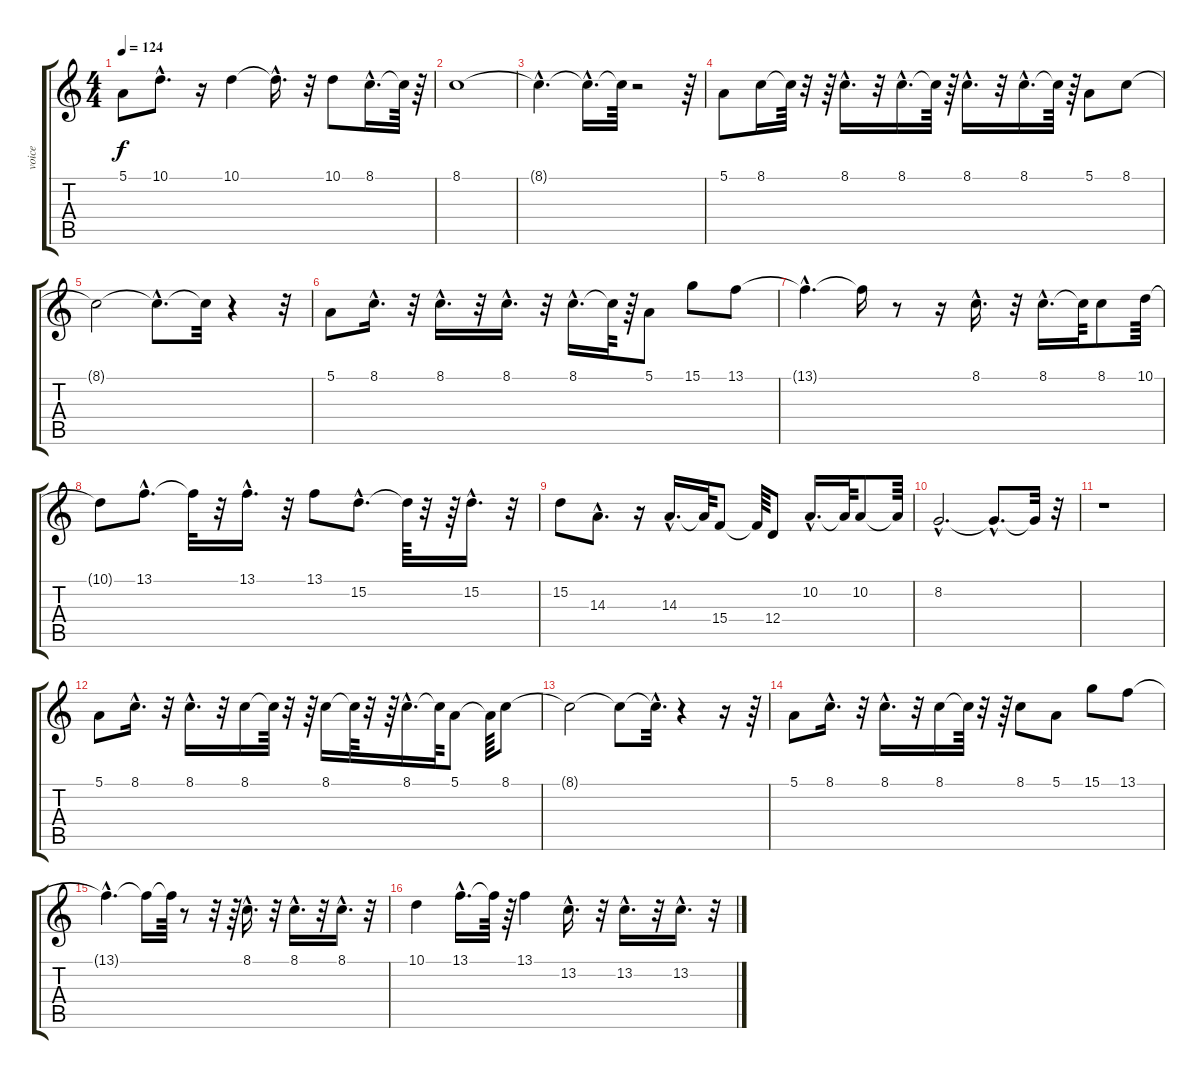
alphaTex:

\track ("voice" "voice") {instrument flute}
\staff {score tabs}
\tuning (E4 B3 G3 D3 A2 E2) {hide}
\ts (4 4)
\tempo 124
\clef g2
\ks c
5.1.8{dy f} 10.1{hac}.8{d} r.16 10.1.4 10.1{hac t}.16{d} r.32 10.1.8 8.1{hac}.16{d} 8.1{t}.64 r.64 |
8.1.1 |
8.1{hac t}.4{d} 8.1{hac t}.16{d} 8.1{t}.64 r.2 r.64 |
5.1.8 8.1.16 8.1{t}.64 r.32 r.64 8.1{hac}.16{d} r.32 8.1{hac}.16{d} 8.1{t}.64 r.64 8.1{hac}.16{d} r.32 8.1{hac}.16{d} 8.1{t}.64 r.64 5.1.8 8.1.8 |
8.1{t}.2 8.1{hac t}.8{d} 8.1{t}.32 r.4 r.32 |
5.1.8 8.1{hac}.16{d} r.32 8.1{hac}.16{d} r.32 8.1{hac}.16{d} r.32 8.1{hac}.16{d} 8.1{t}.64 r.64 5.1.8 15.1.8 13.1.8 |
13.1{hac t}.4{d} 13.1{t}.16 r.8 r.16 8.1{hac}.16{d} r.32 8.1{hac}.16{d} 8.1{t}.64 8.1.8 10.1.64 |
10.1{t}.8 13.1{hac}.8{d} 13.1{t}.32 r.32 13.1{hac}.16{d} r.32 13.1.8 15.2{hac}.8{d} 15.2{t}.64 r.32 r.64 15.2{hac}.16{d} r.32 |
15.2.8 14.3{hac}.8{d} r.16 14.3{hac}.16{d} 14.3{t}.64 15.4.8 15.4{t}.64 12.4.8 10.2{hac}.16{d} 10.2{t}.64 10.2.8 10.2{t}.64 |
8.2{hac}.2{d} 8.2{hac t}.8{d} 8.2{t}.32 r.32 |
r.1 |
5.1.8 8.1{hac}.16{d} r.32 8.1{hac}.16{d} r.32 8.1.16 8.1{t}.64 r.32 r.64 8.1.16 8.1{t}.64 r.32 r.64 8.1{hac}.16{d} 8.1{t}.64 5.1.8 5.1{t}.64 8.1.8 |
8.1{t}.2 8.1{t}.8 8.1{hac t}.32{d} r.4 r.16 r.64 |
5.1.8 8.1{hac}.16{d} r.32 8.1{hac}.16{d} r.32 8.1.16 8.1{t}.64 r.32 r.64 8.1.8 5.1.8 15.1.8 13.1.8 |
13.1{hac t}.4{d} 13.1{t}.16 13.1{t}.64 r.8 r.32 r.64 8.1{hac}.16{d} r.32 8.1{hac}.16{d} r.32 8.1{hac}.16{d} r.32 |
10.1.4 13.1{hac}.16{d} 13.1{t}.64 r.64 13.1.4 13.2{hac}.16{d} r.32 13.2{hac}.16{d} r.32 13.2{hac}.16{d} r.32
